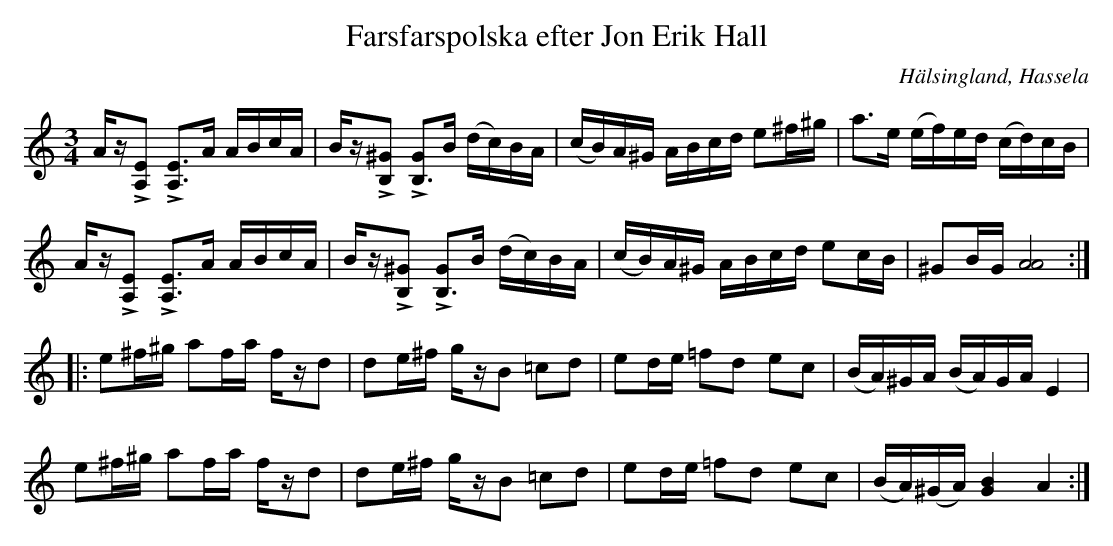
X:1
T:Farsfarspolska efter Jon Erik Hall
O:Hälsingland, Hassela
M:3/4
L:1/16
K:Am
Az!>![E2A,2] !>![E3A,3]A ABcA | Bz!>![^G2B,2] !>![G2B,3]B (dc)BA | (cB)A^G ABcd e2^f^g | a2>e2 (ef)ed (cd)cB |
Az!>![E2A,2] !>![E3A,3]A ABcA | Bz!>![^G2B,2] !>![G2B,3]B (dc)BA | (cB)A^G ABcd e2cB | ^G2BG [A8A8] ::
e2^f^g a2fa fzd2 | d2e^f gzB2 =c2d2 | e2de =f2d2 e2c2 | (BA)^GA (BA)GA E4 |
e2^f^g a2fa fzd2 | d2e^f gzB2 =c2d2 | e2de =f2d2 e2c2 | (BA)(^GA) [B4G4] A4 :|
